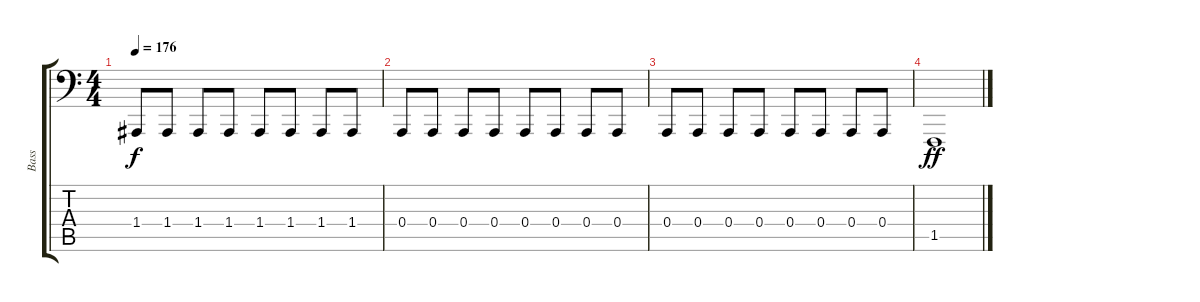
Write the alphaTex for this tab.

\track ("Bass" "Bass") {instrument pad3polysynth}
\staff {score tabs}
\tuning (C3 G2 D2 A1 E1 B0) {hide}
\ts (4 4)
\tempo 176
\clef f4
\ks c
1.4.8{dy f} 1.4.8 1.4.8 1.4.8 1.4.8 1.4.8 1.4.8 1.4.8 |
0.4.8 0.4.8 0.4.8 0.4.8 0.4.8 0.4.8 0.4.8 0.4.8 |
0.4.8 0.4.8 0.4.8 0.4.8 0.4.8 0.4.8 0.4.8 0.4.8 |
1.5.1{dy ff}
